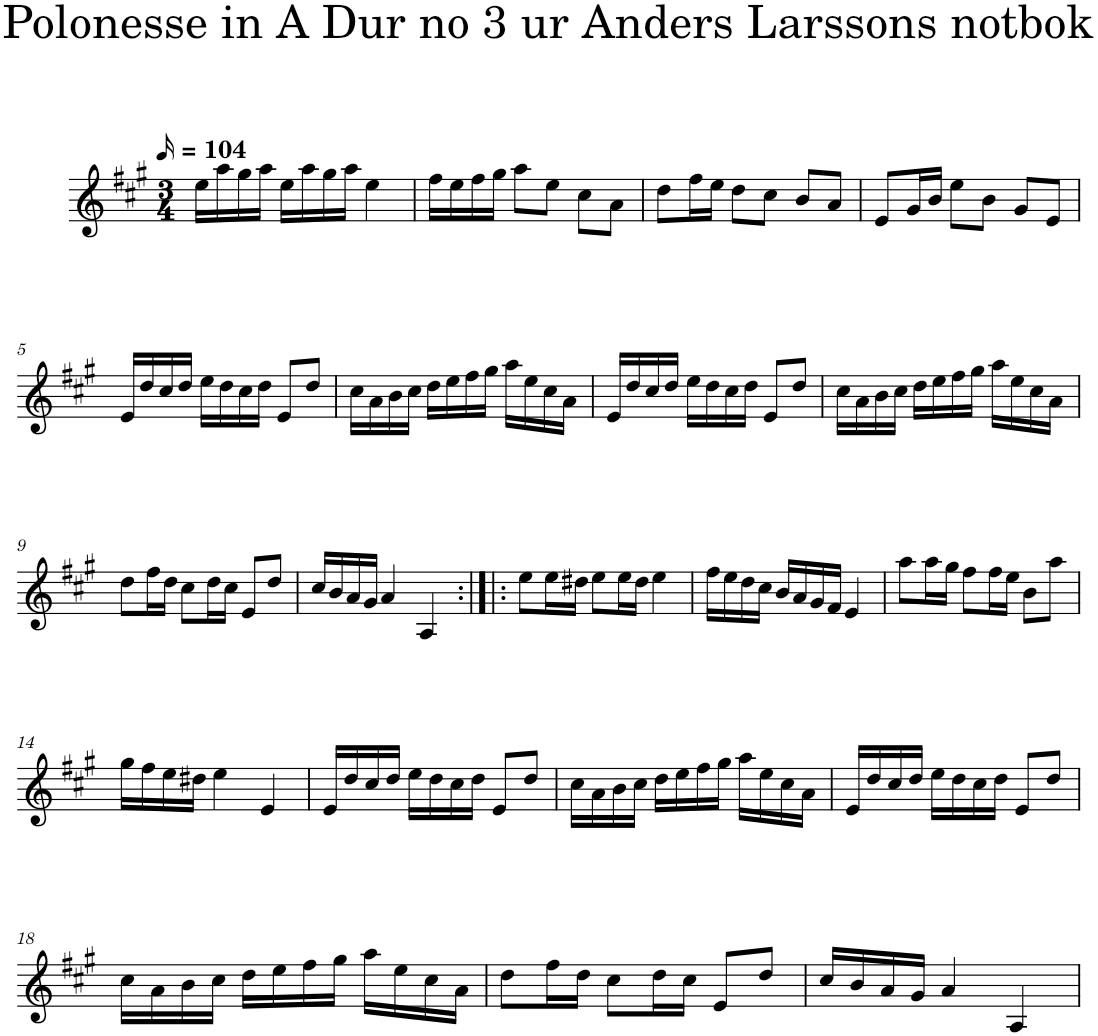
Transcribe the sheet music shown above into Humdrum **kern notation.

**kern
*part1
*staff1
*I"Piano
*I'Pno
*clefG2
*k[f#c#g#]
*A:
*M3/4
*MM26
=1
16ee\LL
16aa\
16gg#\
16aa\JJ
16ee\LL
16aa\
16gg#\
16aa\JJ
4ee\
=2
16ff#\LL
16ee\
16ff#\
16gg#\JJ
8aa\L
8ee\J
8cc#\L
8a\J
=3
8dd\L
16ff#\L
16ee\JJ
8dd\L
8cc#\J
8b/L
8a/J
=4
8e/L
16g#/L
16b/JJ
8ee\L
8b\J
8g#/L
8e/J
!!LO:LB:g=z
=5
16e/LL
16dd/
16cc#/
16dd/JJ
16ee\LL
16dd\
16cc#\
16dd\JJ
8e/L
8dd/J
=6
16cc#\LL
16a\
16b\
16cc#\JJ
16dd\LL
16ee\
16ff#\
16gg#\JJ
16aa\LL
16ee\
16cc#\
16a\JJ
=7
16e/LL
16dd/
16cc#/
16dd/JJ
16ee\LL
16dd\
16cc#\
16dd\JJ
8e/L
8dd/J
=8
16cc#\LL
16a\
16b\
16cc#\JJ
16dd\LL
16ee\
16ff#\
16gg#\JJ
16aa\LL
16ee\
16cc#\
16a\JJ
!!LO:LB:g=z
=9
8dd\L
16ff#\L
16dd\JJ
8cc#\L
16dd\L
16cc#\JJ
8e/L
8dd/J
=10
16cc#/LL
16b/
16a/
16g#/JJ
4a/
4A/
=11:|!|:
8ee\L
16ee\L
16dd#X\JJ
8ee\L
16ee\L
16dd#\JJ
4ee\
=12
16ff#\LL
16ee\
16dd\
16cc#\JJ
16b/LL
16a/
16g#/
16f#/JJ
4e/
=13
8aa\L
16aa\L
16gg#\JJ
8ff#\L
16ff#\L
16ee\JJ
8b\L
8aa\J
!!LO:LB:g=z
=14
16gg#\LL
16ff#\
16ee\
16dd#X\JJ
4ee\
4e/
=15
16e/LL
16dd/
16cc#/
16dd/JJ
16ee\LL
16dd\
16cc#\
16dd\JJ
8e/L
8dd/J
=16
16cc#\LL
16a\
16b\
16cc#\JJ
16dd\LL
16ee\
16ff#\
16gg#\JJ
16aa\LL
16ee\
16cc#\
16a\JJ
=17
16e/LL
16dd/
16cc#/
16dd/JJ
16ee\LL
16dd\
16cc#\
16dd\JJ
8e/L
8dd/J
!!LO:LB:g=z
=18
16cc#\LL
16a\
16b\
16cc#\JJ
16dd\LL
16ee\
16ff#\
16gg#\JJ
16aa\LL
16ee\
16cc#\
16a\JJ
=19
8dd\L
16ff#\L
16dd\JJ
8cc#\L
16dd\L
16cc#\JJ
8e/L
8dd/J
=20
16cc#/LL
16b/
16a/
16g#/JJ
4a/
4A/
=
*-
